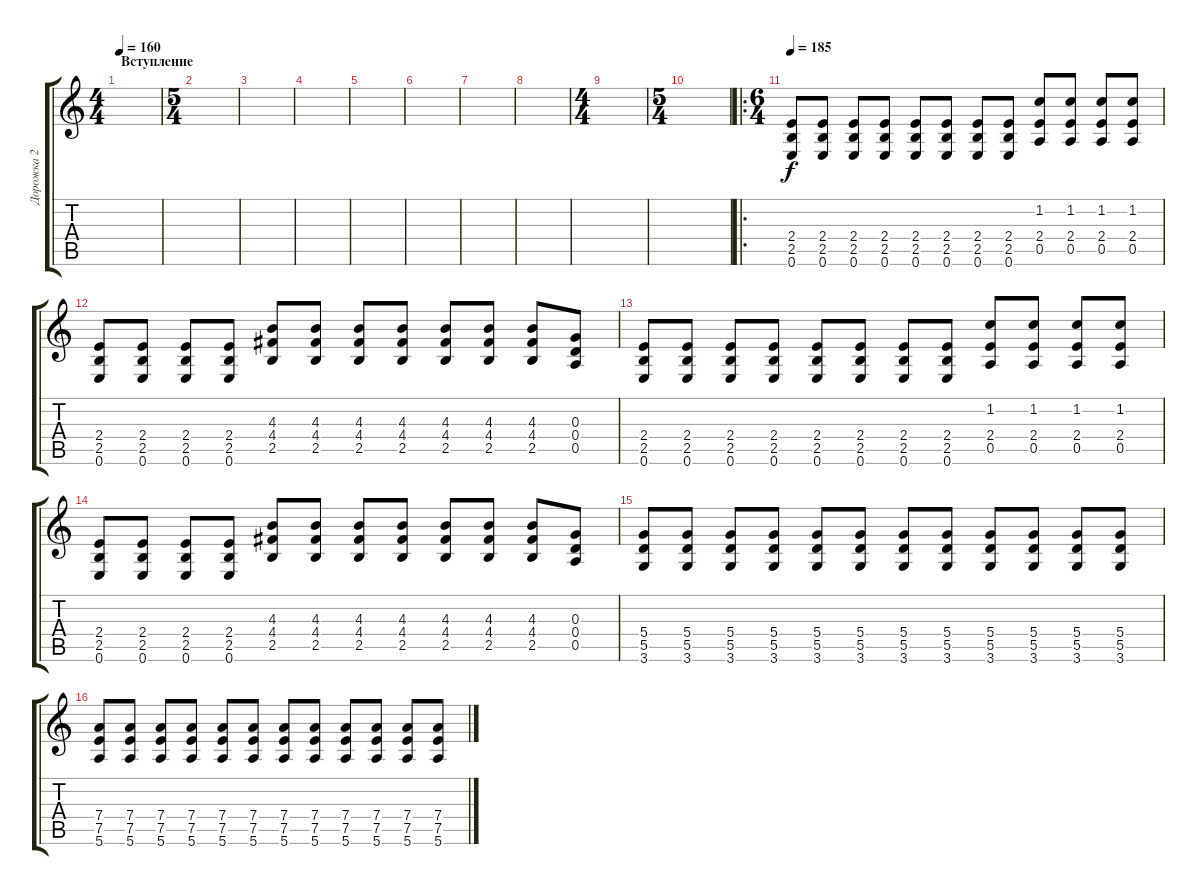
\track ("Дорожка 2" "Дорожка 2") {instrument distortionguitar}
\staff {score tabs}
\tuning (E4 B3 G3 D3 A2 E2) {hide}
\ts (4 4)
\section ("" "Вступление")
\tempo 160
\clef g2
\ks c
|
\ts (5 4)
|
|
|
|
|
|
|
\ts (4 4)
|
\ts (5 4)
|
\ro
\ts (6 4)
\tempo 185
(2.4 2.5 0.6).8 (2.4 2.5 0.6).8 (2.4 2.5 0.6).8 (2.4 2.5 0.6).8 (2.4 2.5 0.6).8 (2.4 2.5 0.6).8 (2.4 2.5 0.6).8 (2.4 2.5 0.6).8 (1.2 2.4 0.5).8 (1.2 2.4 0.5).8 (1.2 2.4 0.5).8 (1.2 2.4 0.5).8 |
(2.4 2.5 0.6).8 (2.4 2.5 0.6).8 (2.4 2.5 0.6).8 (2.4 2.5 0.6).8 (4.3 4.4 2.5).8 (4.3 4.4 2.5).8 (4.3 4.4 2.5).8 (4.3 4.4 2.5).8 (4.3 4.4 2.5).8 (4.3 4.4 2.5).8 (4.3 4.4 2.5).8 (0.3 0.4 0.5).8 |
(2.4 2.5 0.6).8 (2.4 2.5 0.6).8 (2.4 2.5 0.6).8 (2.4 2.5 0.6).8 (2.4 2.5 0.6).8 (2.4 2.5 0.6).8 (2.4 2.5 0.6).8 (2.4 2.5 0.6).8 (1.2 2.4 0.5).8 (1.2 2.4 0.5).8 (1.2 2.4 0.5).8 (1.2 2.4 0.5).8 |
(2.4 2.5 0.6).8 (2.4 2.5 0.6).8 (2.4 2.5 0.6).8 (2.4 2.5 0.6).8 (4.3 4.4 2.5).8 (4.3 4.4 2.5).8 (4.3 4.4 2.5).8 (4.3 4.4 2.5).8 (4.3 4.4 2.5).8 (4.3 4.4 2.5).8 (4.3 4.4 2.5).8 (0.3 0.4 0.5).8 |
(5.4 5.5 3.6).8 (5.4 5.5 3.6).8 (5.4 5.5 3.6).8 (5.4 5.5 3.6).8 (5.4 5.5 3.6).8 (5.4 5.5 3.6).8 (5.4 5.5 3.6).8 (5.4 5.5 3.6).8 (5.4 5.5 3.6).8 (5.4 5.5 3.6).8 (5.4 5.5 3.6).8 (5.4 5.5 3.6).8 |
(7.4 7.5 5.6).8 (7.4 7.5 5.6).8 (7.4 7.5 5.6).8 (7.4 7.5 5.6).8 (7.4 7.5 5.6).8 (7.4 7.5 5.6).8 (7.4 7.5 5.6).8 (7.4 7.5 5.6).8 (7.4 7.5 5.6).8 (7.4 7.5 5.6).8 (7.4 7.5 5.6).8 (7.4 7.5 5.6).8
